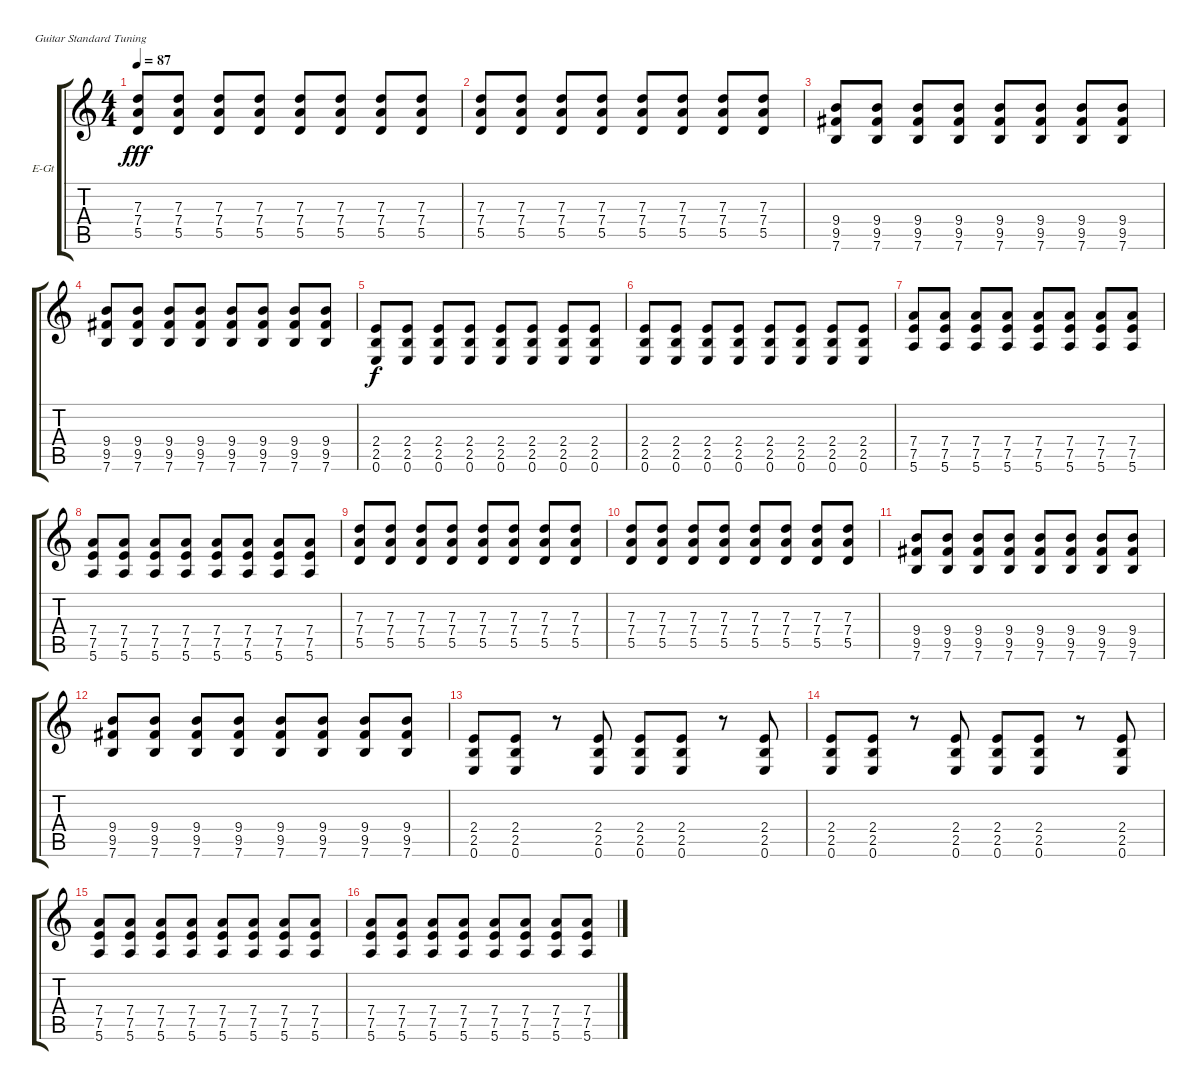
\bracketExtendMode groupsimilarinstruments
\firstSystemTrackNameOrientation horizontal
\otherSystemsTrackNameOrientation horizontal
\track ("Rhythms" "E-Gt") {instrument overdrivenguitar}
\staff {score tabs}
\tuning (E4 B3 G3 D3 A2 E2)
\ts (4 4)
\tempo 87
\clef g2
\ks c
(7.3 7.4 5.5).8{dy fff} (7.3 7.4 5.5).8 (7.3 7.4 5.5).8 (7.3 7.4 5.5).8 (7.3 7.4 5.5).8 (7.3 7.4 5.5).8 (7.3 7.4 5.5).8 (7.3 7.4 5.5).8 |
(7.3 7.4 5.5).8 (7.3 7.4 5.5).8 (7.3 7.4 5.5).8 (7.3 7.4 5.5).8 (7.3 7.4 5.5).8 (7.3 7.4 5.5).8 (7.3 7.4 5.5).8 (7.3 7.4 5.5).8 |
(9.4 9.5 7.6).8 (9.4 9.5 7.6).8 (9.4 9.5 7.6).8 (9.4 9.5 7.6).8 (9.4 9.5 7.6).8 (9.4 9.5 7.6).8 (9.4 9.5 7.6).8 (9.4 9.5 7.6).8 |
(9.4 9.5 7.6).8 (9.4 9.5 7.6).8 (9.4 9.5 7.6).8 (9.4 9.5 7.6).8 (9.4 9.5 7.6).8 (9.4 9.5 7.6).8 (9.4 9.5 7.6).8 (9.4 9.5 7.6).8 |
(2.4 2.5 0.6).8{dy f} (2.4 2.5 0.6).8 (2.4 2.5 0.6).8 (2.4 2.5 0.6).8 (2.4 2.5 0.6).8 (2.4 2.5 0.6).8 (2.4 2.5 0.6).8 (2.4 2.5 0.6).8 |
(2.4 2.5 0.6).8 (2.4 2.5 0.6).8 (2.4 2.5 0.6).8 (2.4 2.5 0.6).8 (2.4 2.5 0.6).8 (2.4 2.5 0.6).8 (2.4 2.5 0.6).8 (2.4 2.5 0.6).8 |
(7.4 7.5 5.6).8 (7.4 7.5 5.6).8 (7.4 7.5 5.6).8 (7.4 7.5 5.6).8 (7.4 7.5 5.6).8 (7.4 7.5 5.6).8 (7.4 7.5 5.6).8 (7.4 7.5 5.6).8 |
(7.4 7.5 5.6).8 (7.4 7.5 5.6).8 (7.4 7.5 5.6).8 (7.4 7.5 5.6).8 (7.4 7.5 5.6).8 (7.4 7.5 5.6).8 (7.4 7.5 5.6).8 (7.4 7.5 5.6).8 |
(7.3 7.4 5.5).8 (7.3 7.4 5.5).8 (7.3 7.4 5.5).8 (7.3 7.4 5.5).8 (7.3 7.4 5.5).8 (7.3 7.4 5.5).8 (7.3 7.4 5.5).8 (7.3 7.4 5.5).8 |
(7.3 7.4 5.5).8 (7.3 7.4 5.5).8 (7.3 7.4 5.5).8 (7.3 7.4 5.5).8 (7.3 7.4 5.5).8 (7.3 7.4 5.5).8 (7.3 7.4 5.5).8 (7.3 7.4 5.5).8 |
(9.4 9.5 7.6).8 (9.4 9.5 7.6).8 (9.4 9.5 7.6).8 (9.4 9.5 7.6).8 (9.4 9.5 7.6).8 (9.4 9.5 7.6).8 (9.4 9.5 7.6).8 (9.4 9.5 7.6).8 |
(9.4 9.5 7.6).8 (9.4 9.5 7.6).8 (9.4 9.5 7.6).8 (9.4 9.5 7.6).8 (9.4 9.5 7.6).8 (9.4 9.5 7.6).8 (9.4 9.5 7.6).8 (9.4 9.5 7.6).8 |
(2.4 2.5 0.6).8 (2.4 2.5 0.6).8 r.8 (2.4 2.5 0.6).8 (2.4 2.5 0.6).8 (2.4 2.5 0.6).8 r.8 (2.4 2.5 0.6).8 |
(2.4 2.5 0.6).8 (2.4 2.5 0.6).8 r.8 (2.4 2.5 0.6).8 (2.4 2.5 0.6).8 (2.4 2.5 0.6).8 r.8 (2.4 2.5 0.6).8 |
(7.4 7.5 5.6).8 (7.4 7.5 5.6).8 (7.4 7.5 5.6).8 (7.4 7.5 5.6).8 (7.4 7.5 5.6).8 (7.4 7.5 5.6).8 (7.4 7.5 5.6).8 (7.4 7.5 5.6).8 |
(7.4 7.5 5.6).8 (7.4 7.5 5.6).8 (7.4 7.5 5.6).8 (7.4 7.5 5.6).8 (7.4 7.5 5.6).8 (7.4 7.5 5.6).8 (7.4 7.5 5.6).8 (7.4 7.5 5.6).8
